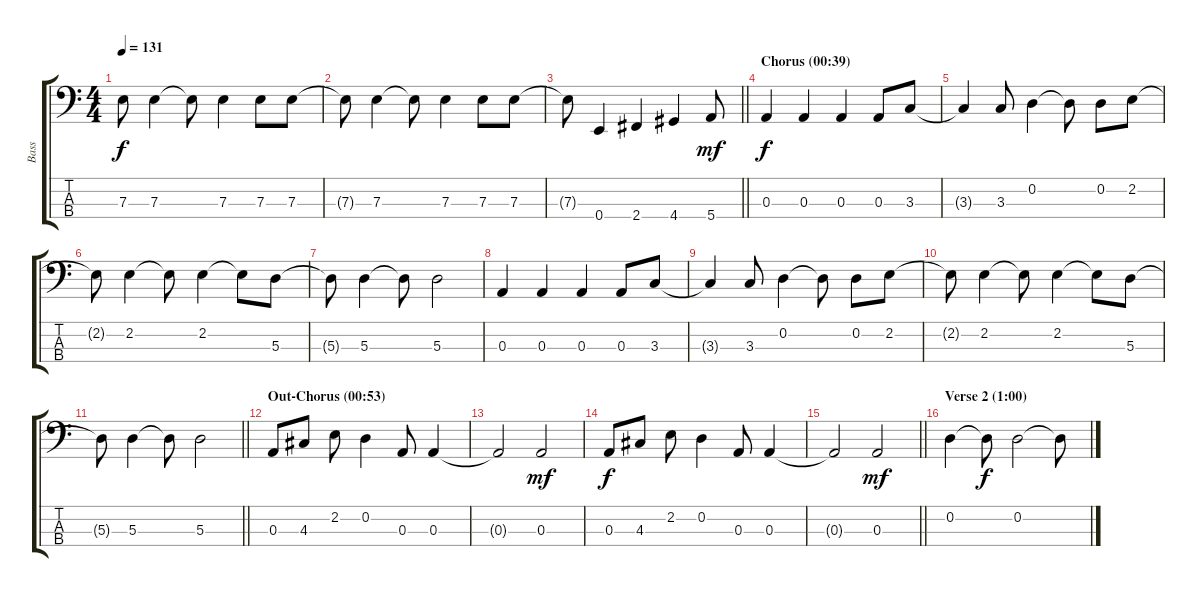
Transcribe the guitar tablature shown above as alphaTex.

\track ("Bass" "Bass") {instrument electricbassfinger}
\staff {score tabs}
\tuning (G2 D2 A1 E1) {hide}
\ts (4 4)
\tempo 131
\clef f4
\ks c
7.3{t}.8{dy f} 7.3.4 7.3{t}.8 7.3.4 7.3.8 7.3.8 |
7.3{t}.8 7.3.4 7.3{t}.8 7.3.4 7.3.8 7.3.8 |
\barLineRight lightlight
7.3{t}.8 0.4.4 2.4.4 4.4.4 5.4.8{dy mf} |
\section ("" "Chorus (00:39)")
0.3.4{dy f} 0.3.4 0.3.4 0.3.8 3.3.8 |
3.3{t}.4 3.3.8 0.2.4 0.2{t}.8 0.2.8 2.2.8 |
2.2{t}.8 2.2.4 2.2{t}.8 2.2.4 2.2{t}.8 5.3.8 |
5.3{t}.8 5.3.4 5.3{t}.8 5.3.2 |
0.3.4 0.3.4 0.3.4 0.3.8 3.3.8 |
3.3{t}.4 3.3.8 0.2.4 0.2{t}.8 0.2.8 2.2.8 |
2.2{t}.8 2.2.4 2.2{t}.8 2.2.4 2.2{t}.8 5.3.8 |
\barLineRight lightlight
5.3{t}.8 5.3.4 5.3{t}.8 5.3.2 |
\section ("" "Out-Chorus (00:53)")
0.3.8 4.3.8 2.2.8 0.2.4 0.3.8 0.3.4 |
0.3{t}.2 0.3.2{dy mf} |
0.3.8{dy f} 4.3.8 2.2.8 0.2.4 0.3.8 0.3.4 |
\barLineRight lightlight
0.3{t}.2 0.3.2{dy mf} |
\section ("" "Verse 2 (1:00)")
0.2.4 0.2{t}.8{dy f} 0.2.2 0.2{t}.8
